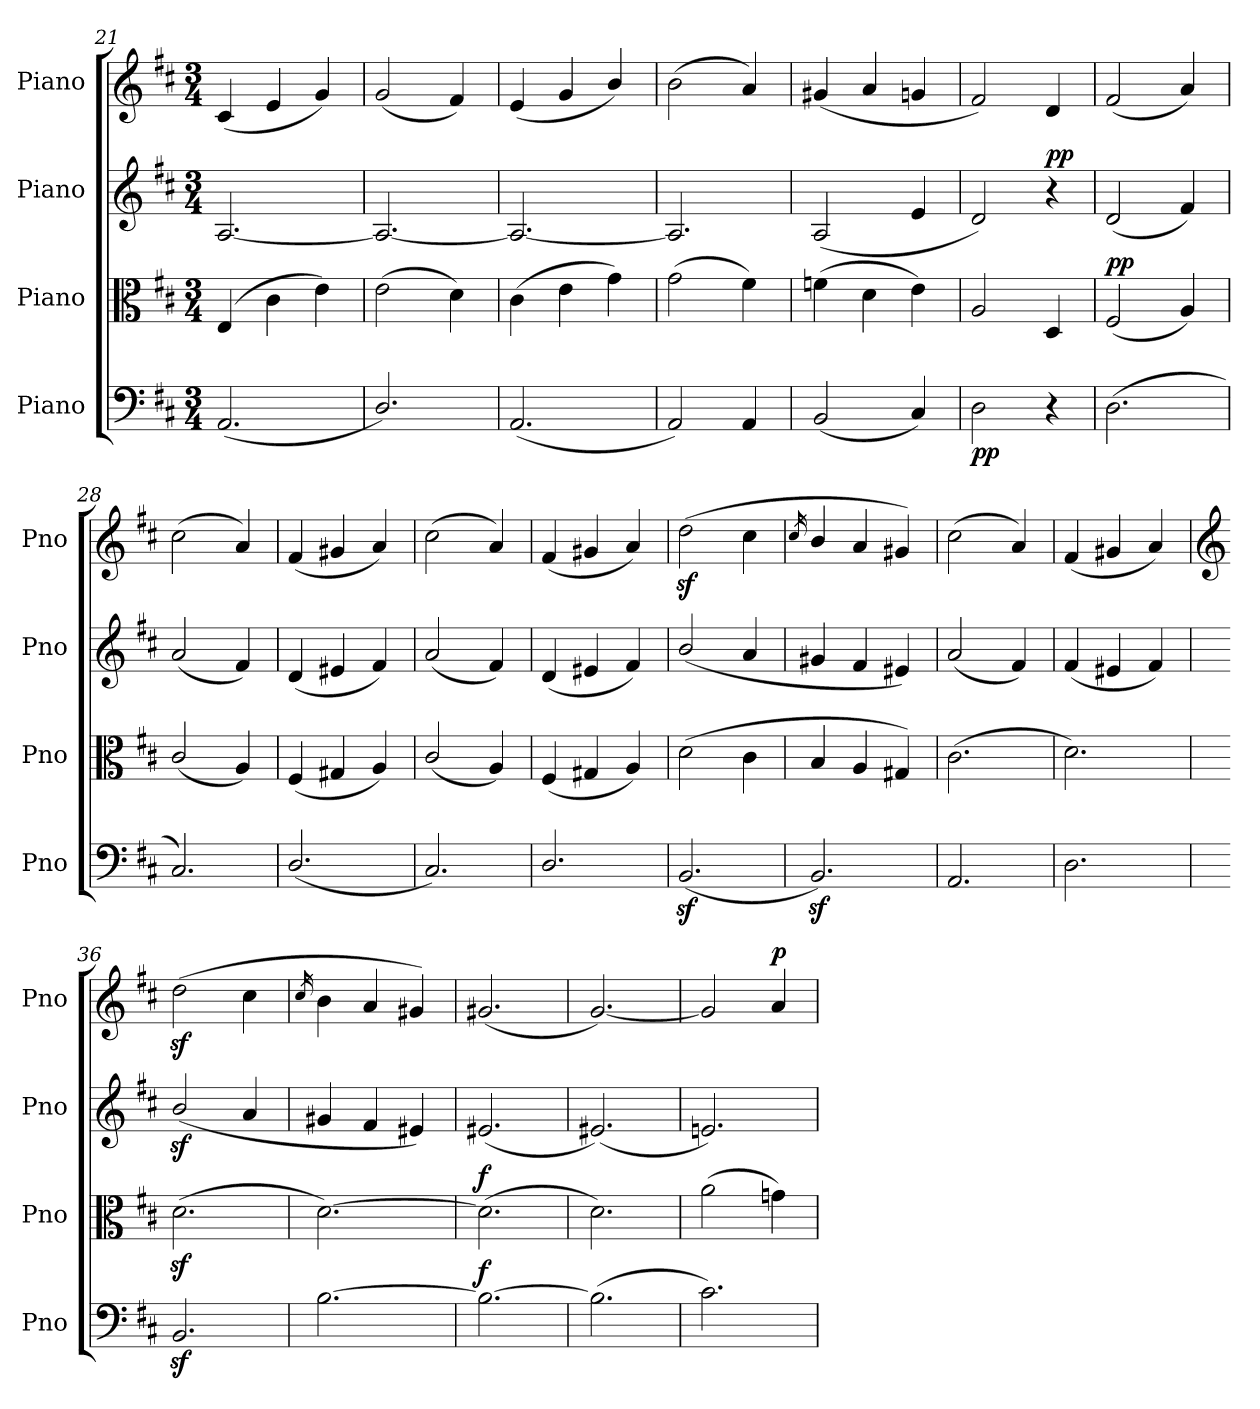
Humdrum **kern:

**kern	**dynam	**kern	**dynam	**kern	**dynam	**kern	**dynam
*part4	*part4	*part3	*part3	*part2	*part2	*part1	*part1
*staff4	*staff4	*staff3	*staff3	*staff2	*staff2	*staff1	*staff1
*I"Piano	*	*I"Piano	*	*I"Piano	*	*I"Piano	*
*I'Pno	*	*I'Pno	*	*I'Pno	*	*I'Pno	*
*clefF4	*	*clefC3	*	*clefG2	*	*clefG2	*
*k[f#c#]	*	*k[f#c#]	*	*k[f#c#]	*	*k[f#c#]	*
*M3/4	*	*M3/4	*	*M3/4	*	*M3/4	*
=21	=21	=21	=21	=21	=21	=21	=21
(2.AA/	.	(4E/	.	[2.A/	.	(4c#/	.
.	.	4c#\	.	.	.	4e/	.
.	.	4e\)	.	.	.	4g/)	.
=22	=22	=22	=22	=22	=22	=22	=22
2.D/)	.	(2e\	.	2.A/_	.	(2g/	.
.	.	4d\)	.	.	.	4f#/)	.
=23	=23	=23	=23	=23	=23	=23	=23
(2.AA/	.	(4c#\	.	2.A/_	.	(4e/	.
.	.	4e\	.	.	.	4g/	.
.	.	4g\)	.	.	.	4b/)	.
=24	=24	=24	=24	=24	=24	=24	=24
2AA/)	.	(2g\	.	2.A/]	.	(2b\	.
4AA/	.	4f#\)	.	.	.	4a/)	.
=25	=25	=25	=25	=25	=25	=25	=25
(2BB/	.	(4fn\	.	(2A/	.	(4g#X/	.
.	.	4d\	.	.	.	4a/	.
4C#/)	.	4e\)	.	4e/	.	4gn/	.
=26	=26	=26	=26	=26	=26	=26	=26
!	!LO:DY:b	!	!	!	!	!	!
2D\	pp	2A/	.	2d/)	.	2f#/)	.
!	!	!	!	!	!LO:DY:a	!	!
4r	.	4D/	.	4r	pp	4d/	.
=27	=27	=27	=27	=27	=27	=27	=27
!	!	!	!LO:DY:a	!	!	!	!
(2.D\	.	(2F#/	pp	(2d/	.	(2f#/	.
.	.	4A/)	.	4f#/)	.	4a/)	.
=28	=28	=28	=28	=28	=28	=28	=28
2.C#/)	.	(2c#/	.	(2a/	.	(2cc#\	.
.	.	4A/)	.	4f#/)	.	4a/)	.
=29	=29	=29	=29	=29	=29	=29	=29
(2.D/	.	(4F#/	.	(4d/	.	(4f#/	.
.	.	4G#X/	.	4e#X/	.	4g#X/	.
.	.	4A/)	.	4f#/)	.	4a/)	.
=30	=30	=30	=30	=30	=30	=30	=30
2.C#/)	.	(2c#/	.	(2a/	.	(2cc#\	.
.	.	4A/)	.	4f#/)	.	4a/)	.
=31	=31	=31	=31	=31	=31	=31	=31
2.D/	.	(4F#/	.	(4d/	.	(4f#/	.
.	.	4G#X/	.	4e#X/	.	4g#X/	.
.	.	4A/)	.	4f#/)	.	4a/)	.
!!LO:PB:g=z
=32	=32	=32	=32	=32	=32	=32	=32
(2.BBz>/	.	(2d\	.	(2b/	.	(2ddz>\	.
.	.	4c#\	.	4a/	.	4cc#\	.
=33	=33	=33	=33	=33	=33	=33	=33
.	.	.	.	.	.	16qcc#/	.
2.BBz>/)	.	4B/	.	4g#X/	.	4b/	.
.	.	4A/	.	4f#/	.	4a/	.
.	.	4G#X/)	.	4e#X/)	.	4g#X/)	.
=34	=34	=34	=34	=34	=34	=34	=34
2.AA/	.	(2.c#\	.	(2a/	.	(2cc#\	.
.	.	.	.	4f#/)	.	4a/)	.
=35	=35	=35	=35	=35	=35	=35	=35
2.D\	.	2.d\)	.	(4f#/	.	(4f#/	.
.	.	.	.	4e#X/	.	4g#X/	.
.	.	.	.	4f#/)	.	4a/)	.
!!LO:LB:g=z
=36	=36	=36	=36	=36	=36	=36	=36
*	*	*	*	*	*	*clefG2	*
2.BBz>/	.	(2.dz>\	.	(2bz>/	.	(2ddz>\	.
.	.	.	.	4a/	.	4cc#\	.
=37	=37	=37	=37	=37	=37	=37	=37
.	.	.	.	.	.	16qcc#/	.
[2.B\	.	[2.d\)	.	4g#X/	.	4b\	.
.	.	.	.	4f#/	.	4a/	.
.	.	.	.	4e#X/)	.	4g#X/)	.
=38	=38	=38	=38	=38	=38	=38	=38
!	!LO:DY:a	!	!LO:DY:a	!	!	!	!
2.B\_	f	(2.d\]	f	(2.e#X/	.	(2.g#X/	.
=39	=39	=39	=39	=39	=39	=39	=39
(2.B\]	.	2.d\)	.	(2.e#X/)	.	[2.g/)	.
=40	=40	=40	=40	=40	=40	=40	=40
2.c#\)	.	(2a\	.	2.en/)	.	2gn/]	.
!	!	!	!	!	!	!	!LO:DY:a
.	.	4gn\)	.	.	.	4a/	p
=	=	=	=	=	=	=	=
*-	*-	*-	*-	*-	*-	*-	*-
